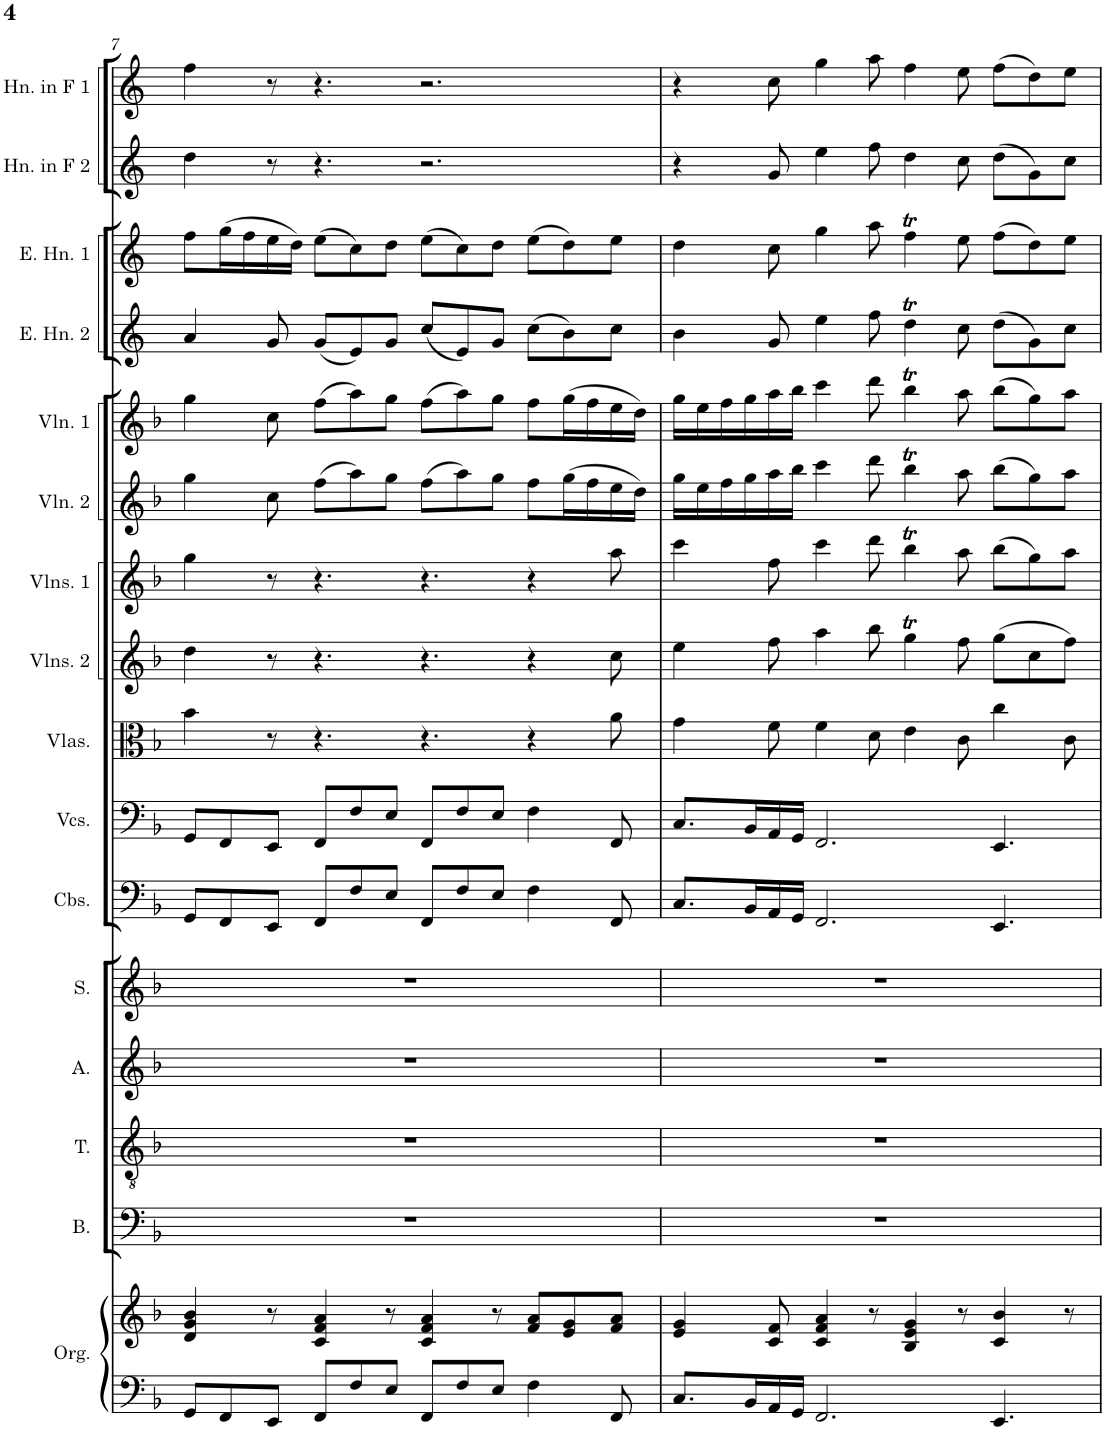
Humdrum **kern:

**kern	**kern	**kern	**kern	**kern	**kern	**kern	**kern	**kern	**kern	**kern	**kern	**kern	**kern	**kern	**kern	**kern
*part16	*part16	*part15	*part14	*part13	*part12	*part11	*part10	*part9	*part8	*part7	*part6	*part5	*part4	*part3	*part2	*part1
*staff17	*staff16	*staff15	*staff14	*staff13	*staff12	*staff11	*staff10	*staff9	*staff8	*staff7	*staff6	*staff5	*staff4	*staff3	*staff2	*staff1
*I"Organ	*	*I"Bass	*I"Tenor	*I"Alto	*I"Soprano	*I"Contrabasses	*I"Violoncellos	*I"Violas	*I"Violins 2	*I"Violins 1	*I"Solo Violin 2	*I"Solo Violin 1	*I"English Horn 2	*I"English Horn 1	*I"Horn in F 2	*I"Horn in F 1
*I'Org.	*	*I'B.	*I'T.	*I'A.	*I'S.	*I'Cbs.	*I'Vcs.	*I'Vlas.	*I'Vlns. 2	*I'Vlns. 1	*I'Vln. 2	*I'Vln. 1	*I'E. Hn. 2	*I'E. Hn. 1	*I'Hn. in F 2	*I'Hn. in F 1
!!LO:PB:g=z
*clefF4	*clefG2	*clefF4	*clefGv2	*clefG2	*clefG2	*clefF4	*clefF4	*clefC3	*clefG2	*clefG2	*clefG2	*clefG2	*clefG2	*clefG2	*clefG2	*clefG2
*	*	*	*	*	*	*Trd7c12	*	*	*	*	*	*	*Trd4c7	*Trd4c7	*Trd4c7	*Trd4c7
*k[b-]	*k[b-]	*k[b-]	*k[b-]	*k[b-]	*k[b-]	*k[b-]	*k[b-]	*k[b-]	*k[b-]	*k[b-]	*k[b-]	*k[b-]	*k[]	*k[]	*k[]	*k[]
*M12/8	*M12/8	*M12/8	*M12/8	*M12/8	*M12/8	*M12/8	*M12/8	*M12/8	*M12/8	*M12/8	*M12/8	*M12/8	*M12/8	*M12/8	*M12/8	*M12/8
=7	=7	=7	=7	=7	=7	=7	=7	=7	=7	=7	=7	=7	=7	=7	=7	=7
8GG/L	4d/ 4g/ 4b-/	1.r	1.r	1.r	1.r	8GG/L	8GG/L	4b-\	4dd\	4gg\	4gg\	4gg\	4a/	8ff\L	4dd\	4ff\
8FF/	.	.	.	.	.	8FF/	8FF/	.	.	.	.	.	.	(16gg\L	.	.
.	.	.	.	.	.	.	.	.	.	.	.	.	.	16ff\	.	.
8EE/J	8r	.	.	.	.	8EE/J	8EE/J	8r	8r	8r	8cc\	8cc\	8g/	16ee\	8r	8r
.	.	.	.	.	.	.	.	.	.	.	.	.	.	16dd\JJ)	.	.
8FF/L	4c/ 4f/ 4a/	.	.	.	.	8FF/L	8FF/L	4.r	4.r	4.r	(8ff\L	(8ff\L	(8g/L	(8ee\L	4.r	4.r
8F/	.	.	.	.	.	8F/	8F/	.	.	.	8aa\)	8aa\)	8e/)	8cc\)	.	.
8E/J	8r	.	.	.	.	8E/J	8E/J	.	.	.	8gg\J	8gg\J	8g/J	8dd\J	.	.
8FF/L	4c/ 4f/ 4a/	.	.	.	.	8FF/L	8FF/L	4.r	4.r	4.r	(8ff\L	(8ff\L	(8cc/L	(8ee\L	2.r	2.r
8F/	.	.	.	.	.	8F/	8F/	.	.	.	8aa\)	8aa\)	8e/)	8cc\)	.	.
8E/J	8r	.	.	.	.	8E/J	8E/J	.	.	.	8gg\J	8gg\J	8g/J	8dd\J	.	.
4F\	8f/ 8a/L	.	.	.	.	4F\	4F\	4r	4r	4r	8ff\L	8ff\L	(8cc\L	(8ee\L	.	.
.	8e/ 8g/	.	.	.	.	.	.	.	.	.	(16gg\L	(16gg\L	8b\)	8dd\)	.	.
.	.	.	.	.	.	.	.	.	.	.	16ff\	16ff\	.	.	.	.
8FF/	8f/ 8a/J	.	.	.	.	8FF/	8FF/	8a\	8cc\	8aa\	16ee\	16ee\	8cc\J	8ee\J	.	.
.	.	.	.	.	.	.	.	.	.	.	16dd\JJ)	16dd\JJ)	.	.	.	.
=8	=8	=8	=8	=8	=8	=8	=8	=8	=8	=8	=8	=8	=8	=8	=8	=8
8.C/L	4e/ 4g/	1.r	1.r	1.r	1.r	8.C/L	8.C/L	4g\	4ee\	4ccc\	16gg\LL	16gg\LL	4b\	4dd\	4r	4r
.	.	.	.	.	.	.	.	.	.	.	16ee\	16ee\	.	.	.	.
.	.	.	.	.	.	.	.	.	.	.	16ff\	16ff\	.	.	.	.
16BB-/L	.	.	.	.	.	16BB-/L	16BB-/L	.	.	.	16gg\	16gg\	.	.	.	.
16AA/	8c/ 8f/	.	.	.	.	16AA/	16AA/	8f\	8ff\	8ff\	16aa\	16aa\	8g/	8cc\	8g/	8cc\
16GG/JJ	.	.	.	.	.	16GG/JJ	16GG/JJ	.	.	.	16bb-\JJ	16bb-\JJ	.	.	.	.
2.FF/	4c/ 4f/ 4a/	.	.	.	.	2.FF/	2.FF/	4f\	4aa\	4ccc\	4ccc\	4ccc\	4ee\	4gg\	4ee\	4gg\
.	8r	.	.	.	.	.	.	8d\	8bb-\	8ddd\	8ddd\	8ddd\	8ff\	8aa\	8ff\	8aa\
.	4B-/ 4e/ 4g/	.	.	.	.	.	.	4e\	4ggT\	4bb-T\	4bb-T\	4bb-T\	4ddT\	4ffT\	4dd\	4ff\
.	8r	.	.	.	.	.	.	8c\	8ff\	8aa\	8aa\	8aa\	8cc\	8ee\	8cc\	8ee\
4.EE/	4c/ 4b-/	.	.	.	.	4.EE/	4.EE/	4cc\	(8gg\L	(8bb-\L	(8bb-\L	(8bb-\L	(8dd\L	(8ff\L	(8dd\L	(8ff\L
.	.	.	.	.	.	.	.	.	8cc\	8gg\)	8gg\)	8gg\)	8g\)	8dd\)	8g\)	8dd\)
.	8r	.	.	.	.	.	.	8c\	8ff\J)	8aa\J	8aa\J	8aa\J	8cc\J	8ee\J	8cc\J	8ee\J
=	=	=	=	=	=	=	=	=	=	=	=	=	=	=	=	=
*-	*-	*-	*-	*-	*-	*-	*-	*-	*-	*-	*-	*-	*-	*-	*-	*-
